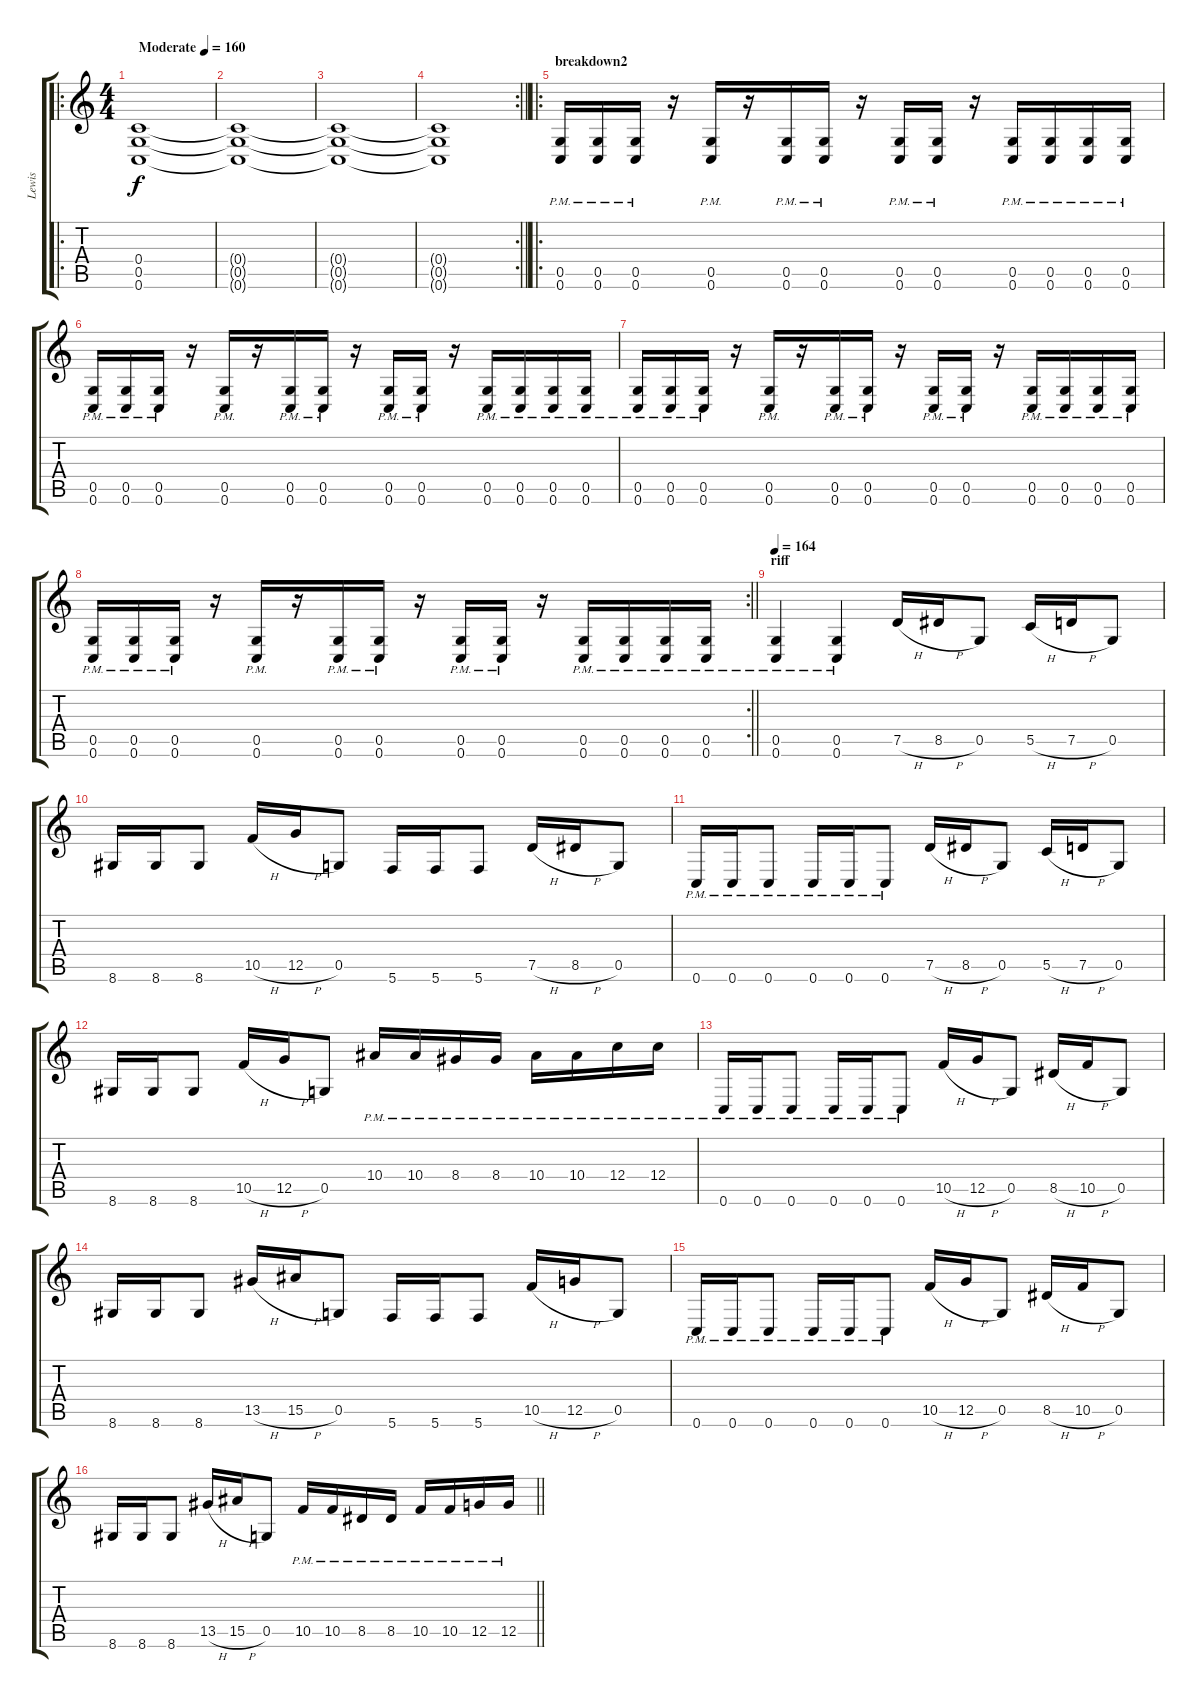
\track ("Lewis" "Lewis") {instrument distortionguitar}
\staff {score tabs}
\tuning (D4 A3 F3 C3 G2 C2) {hide}
\ro
\ts (4 4)
\tempo (160 "Moderate")
\tempo 115
\tempo (160 "Moderate")
\clef g2
\ks c
(0.4 0.5 0.6).1{dy f instrument distortionguitar} |
(0.4{t} 0.5{t} 0.6{t}).1 |
(0.4{t} 0.5{t} 0.6{t}).1 |
\rc 2
\barLineRight lightlight
(0.4{t} 0.5{t} 0.6{t}).1 |
\ro
\section ("" "breakdown2")
(0.5{pm} 0.6{pm}).16 (0.5{pm} 0.6{pm}).16 (0.5{pm} 0.6{pm}).16 r.16 (0.5{pm} 0.6{pm}).16 r.16 (0.5{pm} 0.6{pm}).16 (0.5{pm} 0.6{pm}).16 r.16 (0.5{pm} 0.6{pm}).16 (0.5{pm} 0.6{pm}).16 r.16 (0.5{pm} 0.6{pm}).16 (0.5{pm} 0.6{pm}).16 (0.5{pm} 0.6{pm}).16 (0.5{pm} 0.6{pm}).16 |
(0.5{pm} 0.6{pm}).16 (0.5{pm} 0.6{pm}).16 (0.5{pm} 0.6{pm}).16 r.16 (0.5{pm} 0.6{pm}).16 r.16 (0.5{pm} 0.6{pm}).16 (0.5{pm} 0.6{pm}).16 r.16 (0.5{pm} 0.6{pm}).16 (0.5{pm} 0.6{pm}).16 r.16 (0.5{pm} 0.6{pm}).16 (0.5{pm} 0.6{pm}).16 (0.5{pm} 0.6{pm}).16 (0.5{pm} 0.6{pm}).16 |
(0.5{pm} 0.6{pm}).16 (0.5{pm} 0.6{pm}).16 (0.5{pm} 0.6{pm}).16 r.16 (0.5{pm} 0.6{pm}).16 r.16 (0.5{pm} 0.6{pm}).16 (0.5{pm} 0.6{pm}).16 r.16 (0.5{pm} 0.6{pm}).16 (0.5{pm} 0.6{pm}).16 r.16 (0.5{pm} 0.6{pm}).16 (0.5{pm} 0.6{pm}).16 (0.5{pm} 0.6{pm}).16 (0.5{pm} 0.6{pm}).16 |
\rc 2
\barLineRight lightlight
(0.5{pm} 0.6{pm}).16 (0.5{pm} 0.6{pm}).16 (0.5{pm} 0.6{pm}).16 r.16 (0.5{pm} 0.6{pm}).16 r.16 (0.5{pm} 0.6{pm}).16 (0.5{pm} 0.6{pm}).16 r.16 (0.5{pm} 0.6{pm}).16 (0.5{pm} 0.6{pm}).16 r.16 (0.5{pm} 0.6{pm}).16 (0.5{pm} 0.6{pm}).16 (0.5{pm} 0.6{pm}).16 (0.5{pm} 0.6{pm}).16 |
\section ("" "riff")
\tempo 164
(0.5 0.6{pm}).4 (0.5 0.6{pm}).4 7.5{h}.16 8.5{h}.16 0.5.8 5.5{h}.16 7.5{h}.16 0.5.8 |
8.6.16 8.6.16 8.6.8 10.5{h}.16 12.5{h}.16 0.5.8 5.6.16 5.6.16 5.6.8 7.5{h}.16 8.5{h}.16 0.5.8 |
0.6{pm}.16 0.6{pm}.16 0.6{pm}.8 0.6{pm}.16 0.6{pm}.16 0.6{pm}.8 7.5{h}.16 8.5{h}.16 0.5.8 5.5{h}.16 7.5{h}.16 0.5.8 |
8.6.16 8.6.16 8.6.8 10.5{h}.16 12.5{h}.16 0.5.8 10.4{pm}.16 10.4{pm}.16 8.4{pm}.16 8.4{pm}.16 10.4{pm}.16 10.4{pm}.16 12.4{pm}.16 12.4{pm}.16 |
0.6{pm}.16 0.6{pm}.16 0.6{pm}.8 0.6{pm}.16 0.6{pm}.16 0.6{pm}.8 10.5{h}.16 12.5{h}.16 0.5.8 8.5{h}.16 10.5{h}.16 0.5.8 |
8.6.16 8.6.16 8.6.8 13.5{h}.16 15.5{h}.16 0.5.8 5.6.16 5.6.16 5.6.8 10.5{h}.16 12.5{h}.16 0.5.8 |
0.6{pm}.16 0.6{pm}.16 0.6{pm}.8 0.6{pm}.16 0.6{pm}.16 0.6{pm}.8 10.5{h}.16 12.5{h}.16 0.5.8 8.5{h}.16 10.5{h}.16 0.5.8 |
\barLineRight lightlight
8.6.16 8.6.16 8.6.8 13.5{h}.16 15.5{h}.16 0.5.8 10.5{pm}.16 10.5{pm}.16 8.5{pm}.16 8.5{pm}.16 10.5{pm}.16 10.5{pm}.16 12.5{pm}.16 12.5{pm}.16
